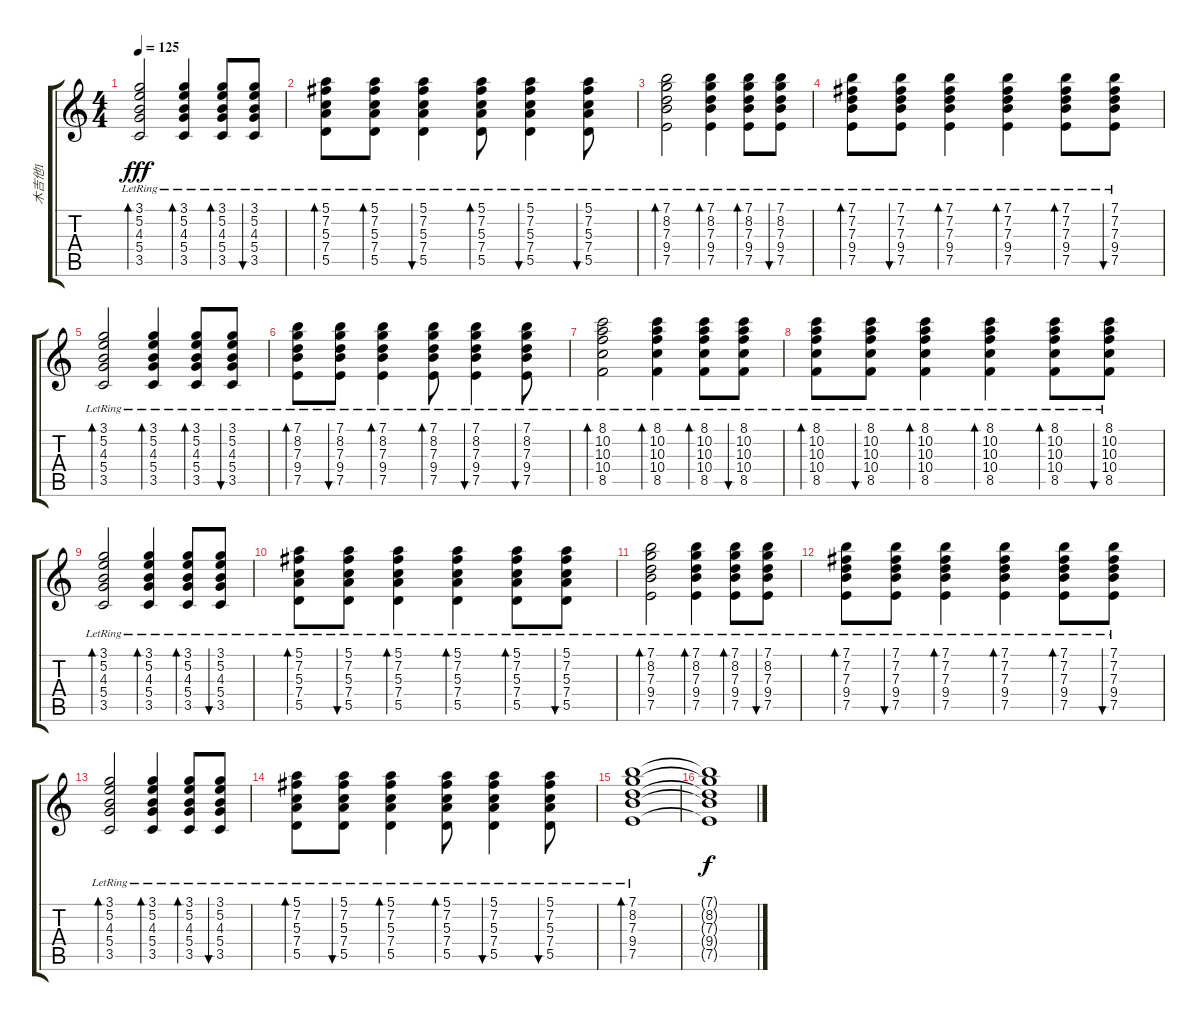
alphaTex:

\track ("木吉他1" "木吉他1") {instrument acousticguitarsteel}
\staff {score tabs}
\tuning (E4 B3 G3 D3 A2 E2) {hide}
\ts (4 4)
\tempo 125
\clef g2
\ks c
(3.1{lr} 5.2{lr} 4.3{lr} 5.4{lr} 3.5{lr}).2{bd 60 dy fff volume 6} (3.1{lr} 5.2{lr} 4.3{lr} 5.4{lr} 3.5{lr}).4{bd 60} (3.1{lr} 5.2{lr} 4.3{lr} 5.4{lr} 3.5{lr}).8{bd 120} (3.1{lr} 5.2{lr} 4.3{lr} 5.4{lr} 3.5{lr}).8{bu 120} |
(5.1{lr} 7.2{lr} 5.3{lr} 7.4{lr} 5.5{lr}).8{bd 60} (5.1{lr} 7.2{lr} 5.3{lr} 7.4{lr} 5.5{lr}).8{bd 60} (5.1{lr} 7.2{lr} 5.3{lr} 7.4{lr} 5.5{lr}).4{bu 60} (5.1{lr} 7.2{lr} 5.3{lr} 7.4{lr} 5.5{lr}).8{bd 60} (5.1{lr} 7.2{lr} 5.3{lr} 7.4{lr} 5.5{lr}).4{bu 60} (5.1{lr} 7.2{lr} 5.3{lr} 7.4{lr} 5.5{lr}).8{bu 60} |
(7.1{lr} 8.2{lr} 7.3{lr} 9.4{lr} 7.5{lr}).2{bd 60} (7.1{lr} 8.2{lr} 7.3{lr} 9.4{lr} 7.5{lr}).4{bd 60} (7.1{lr} 8.2{lr} 7.3{lr} 9.4{lr} 7.5{lr}).8{bd 60} (7.1{lr} 8.2{lr} 7.3{lr} 9.4{lr} 7.5{lr}).8{bu 60} |
(7.1{lr} 7.2{lr} 7.3{lr} 9.4{lr} 7.5{lr}).8{bd 60} (7.1{lr} 7.2{lr} 7.3{lr} 9.4{lr} 7.5{lr}).8{bu 60} (7.1{lr} 7.2{lr} 7.3{lr} 9.4{lr} 7.5{lr}).4{bd 60} (7.1{lr} 7.2{lr} 7.3{lr} 9.4{lr} 7.5{lr}).4{bd 60} (7.1{lr} 7.2{lr} 7.3{lr} 9.4{lr} 7.5{lr}).8{bd 60} (7.1{lr} 7.2{lr} 7.3{lr} 9.4{lr} 7.5{lr}).8{bu 60} |
(3.1{lr} 5.2{lr} 4.3{lr} 5.4{lr} 3.5{lr}).2{bd 60} (3.1{lr} 5.2{lr} 4.3{lr} 5.4{lr} 3.5{lr}).4{bd 60} (3.1{lr} 5.2{lr} 4.3{lr} 5.4{lr} 3.5{lr}).8{bd 60} (3.1{lr} 5.2{lr} 4.3{lr} 5.4{lr} 3.5{lr}).8{bu 60} |
(7.1{lr} 8.2{lr} 7.3{lr} 9.4{lr} 7.5{lr}).8{bd 60} (7.1{lr} 8.2{lr} 7.3{lr} 9.4{lr} 7.5{lr}).8{bu 60} (7.1{lr} 8.2{lr} 7.3{lr} 9.4{lr} 7.5{lr}).4{bd 60} (7.1{lr} 8.2{lr} 7.3{lr} 9.4{lr} 7.5{lr}).8{bd 60} (7.1{lr} 8.2{lr} 7.3{lr} 9.4{lr} 7.5{lr}).4{bu 60} (7.1{lr} 8.2{lr} 7.3{lr} 9.4{lr} 7.5{lr}).8{bu 60} |
(8.1{lr} 10.2{lr} 10.3{lr} 10.4{lr} 8.5{lr}).2{bd 60} (8.1{lr} 10.2{lr} 10.3{lr} 10.4{lr} 8.5{lr}).4{bd 60} (8.1{lr} 10.2{lr} 10.3{lr} 10.4{lr} 8.5{lr}).8{bd 60} (8.1{lr} 10.2{lr} 10.3{lr} 10.4{lr} 8.5{lr}).8{bu 60} |
(8.1{lr} 10.2{lr} 10.3{lr} 10.4{lr} 8.5{lr}).8{bd 60} (8.1{lr} 10.2{lr} 10.3{lr} 10.4{lr} 8.5{lr}).8{bu 60} (8.1{lr} 10.2{lr} 10.3{lr} 10.4{lr} 8.5{lr}).4{bd 60} (8.1{lr} 10.2{lr} 10.3{lr} 10.4{lr} 8.5{lr}).4{bd 60} (8.1{lr} 10.2{lr} 10.3{lr} 10.4{lr} 8.5{lr}).8{bd 60} (8.1{lr} 10.2{lr} 10.3{lr} 10.4{lr} 8.5{lr}).8{bu 60} |
(3.1{lr} 5.2{lr} 4.3{lr} 5.4{lr} 3.5{lr}).2{bd 60} (3.1{lr} 5.2{lr} 4.3{lr} 5.4{lr} 3.5{lr}).4{bd 60} (3.1{lr} 5.2{lr} 4.3{lr} 5.4{lr} 3.5{lr}).8{bd 60} (3.1{lr} 5.2{lr} 4.3{lr} 5.4{lr} 3.5{lr}).8{bu 60} |
(5.1{lr} 7.2{lr} 5.3{lr} 7.4{lr} 5.5{lr}).8{bd 60} (5.1{lr} 7.2{lr} 5.3{lr} 7.4{lr} 5.5{lr}).8{bu 60} (5.1{lr} 7.2{lr} 5.3{lr} 7.4{lr} 5.5{lr}).4{bd 60} (5.1{lr} 7.2{lr} 5.3{lr} 7.4{lr} 5.5{lr}).4{bd 60} (5.1{lr} 7.2{lr} 5.3{lr} 7.4{lr} 5.5{lr}).8{bd 60} (5.1{lr} 7.2{lr} 5.3{lr} 7.4{lr} 5.5{lr}).8{bu 60} |
(7.1{lr} 8.2{lr} 7.3{lr} 9.4{lr} 7.5{lr}).2{bd 60} (7.1{lr} 8.2{lr} 7.3{lr} 9.4{lr} 7.5{lr}).4{bd 60} (7.1{lr} 8.2{lr} 7.3{lr} 9.4{lr} 7.5{lr}).8{bd 60} (7.1{lr} 8.2{lr} 7.3{lr} 9.4{lr} 7.5{lr}).8{bu 60} |
(7.1{lr} 7.2{lr} 7.3{lr} 9.4{lr} 7.5{lr}).8{bd 60} (7.1{lr} 7.2{lr} 7.3{lr} 9.4{lr} 7.5{lr}).8{bu 60} (7.1{lr} 7.2{lr} 7.3{lr} 9.4{lr} 7.5{lr}).4{bd 60} (7.1{lr} 7.2{lr} 7.3{lr} 9.4{lr} 7.5{lr}).4{bd 60} (7.1{lr} 7.2{lr} 7.3{lr} 9.4{lr} 7.5{lr}).8{bd 60} (7.1{lr} 7.2{lr} 7.3{lr} 9.4{lr} 7.5{lr}).8{bu 60} |
(3.1{lr} 5.2{lr} 4.3{lr} 5.4{lr} 3.5{lr}).2{bd 60} (3.1{lr} 5.2{lr} 4.3{lr} 5.4{lr} 3.5{lr}).4{bd 60} (3.1{lr} 5.2{lr} 4.3{lr} 5.4{lr} 3.5{lr}).8{bd 60} (3.1{lr} 5.2{lr} 4.3{lr} 5.4{lr} 3.5{lr}).8{bu 60} |
(5.1{lr} 7.2{lr} 5.3{lr} 7.4{lr} 5.5{lr}).8{bd 60} (5.1{lr} 7.2{lr} 5.3{lr} 7.4{lr} 5.5{lr}).8{bu 60} (5.1{lr} 7.2{lr} 5.3{lr} 7.4{lr} 5.5{lr}).4{bd 60} (5.1{lr} 7.2{lr} 5.3{lr} 7.4{lr} 5.5{lr}).8{bd 60} (5.1{lr} 7.2{lr} 5.3{lr} 7.4{lr} 5.5{lr}).4{bu 60} (5.1{lr} 7.2{lr} 5.3{lr} 7.4{lr} 5.5{lr}).8{bu 60} |
(7.1{lr} 8.2{lr} 7.3{lr} 9.4{lr} 7.5{lr}).1{bd 240} |
(7.1{t} 8.2{t} 7.3{t} 9.4{t} 7.5{t}).1{dy f}
